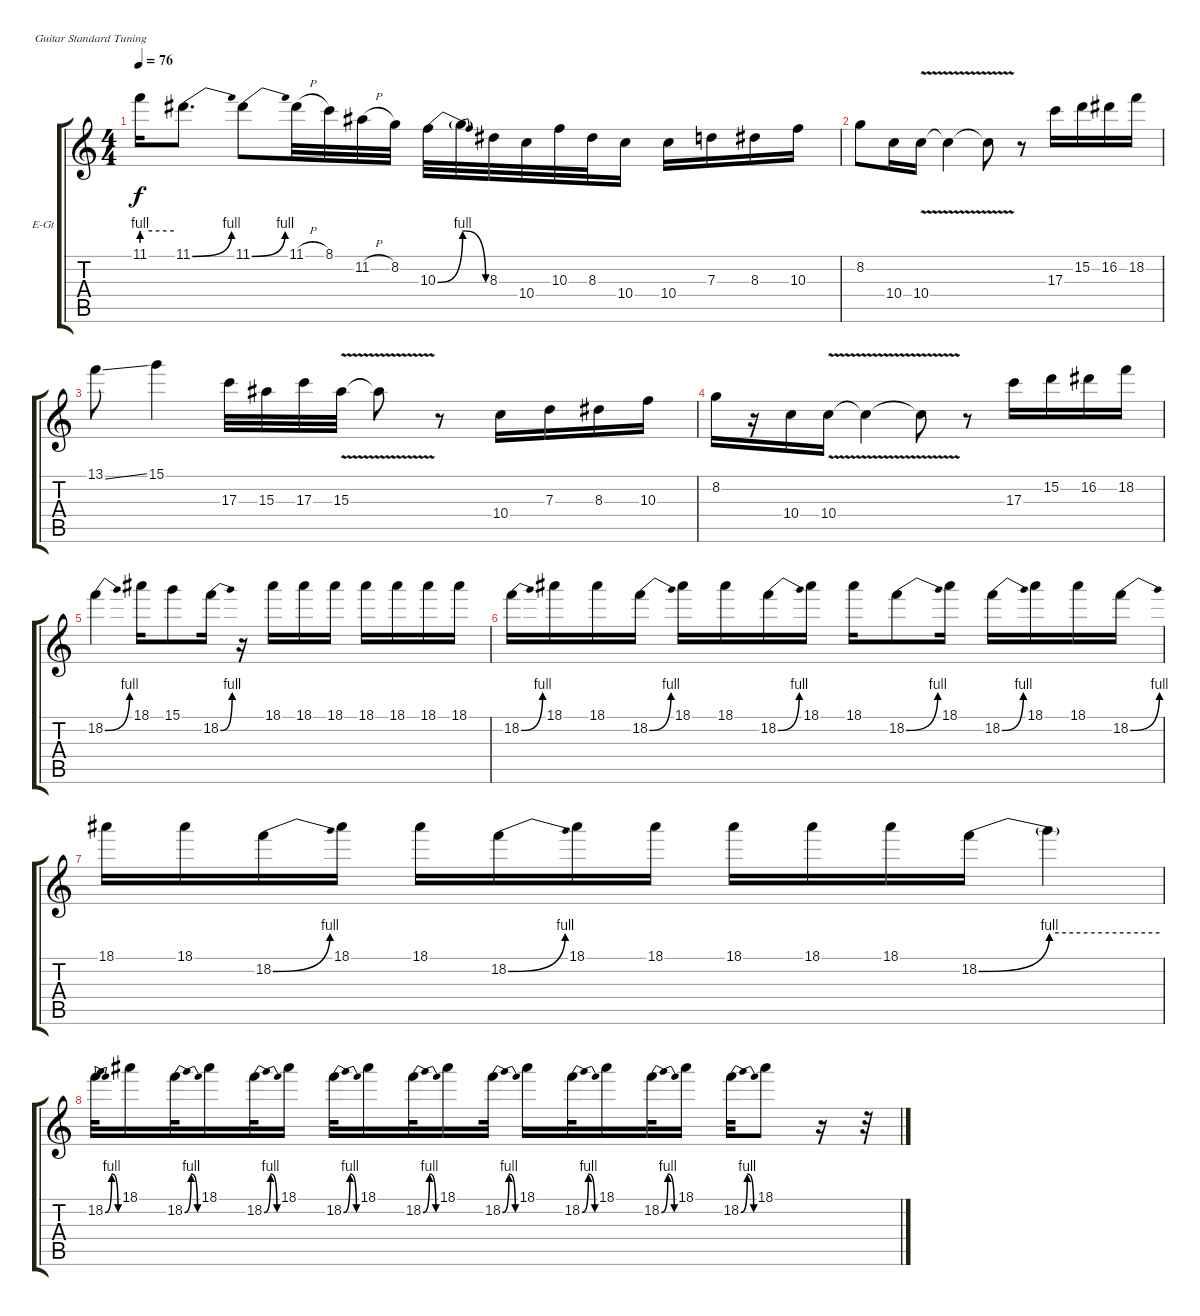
\bracketExtendMode groupsimilarinstruments
\firstSystemTrackNameOrientation horizontal
\otherSystemsTrackNameOrientation horizontal
\track ("Solo Guitar" "E-Gt") {instrument overdrivenguitar}
\staff {score tabs}
\tuning (E4 B3 G3 D3 A2 E2)
\ts (4 4)
\tempo 76
\clef g2
\ks c
11.1{be (hold 0 4 60 4) t}.16{dy f} 11.1{be (bend 0 0 60 4)}.8{d} 11.1{be (bend 0 0 60 4)}.8 11.1{h}.32 8.1.32 11.2{h}.32 8.2.32 10.3{be (bend 0 0 60 4)}.32 10.3{be (release 0 4 60 0) t}.32 8.3.32 10.4.32 10.3.32 8.3.32 10.4.16 10.4.16 7.3.16 8.3.16 10.3.16 |
8.2.8 10.4.16 10.4{v}.16 10.4{v t}.4 10.4{v t}.8 r.8 17.3.16 15.2.16 16.2.16 18.2.16 |
13.1{ss}.8 15.1.4 17.3.32 15.3.32 17.3.32 15.3{v}.32 15.3{v t}.8 r.8 10.4.16 7.3.16 8.3.16 10.3.16 |
8.2.16 r.16 10.4.16 10.4{v}.16 10.4{v t}.4 10.4{v t}.8 r.8 17.3.16 15.2.16 16.2.16 18.2.16 |
18.2{be (bend 0 0 60 4)}.4 18.1.16 15.1.8 18.2{be (bend 0 0 60 4)}.16 r.16 18.1.16 18.1.16 18.1.16 18.1.16 18.1.16 18.1.16 18.1.16 |
18.2{be (bend 0 0 60 4)}.16 18.1.16 18.1.16 18.2{be (bend 0 0 60 4)}.16 18.1.16 18.1.16 18.2{be (bend 0 0 60 4)}.16 18.1.16 18.1.16 18.2{be (bend 0 0 60 4)}.8 18.1.16 18.2{be (bend 0 0 60 4)}.16 18.1.16 18.1.16 18.2{be (bend 0 0 60 4)}.16 |
18.1.16 18.1.16 18.2{be (bend 0 0 60 4)}.16 18.1.16 18.1.16 18.2{be (bend 0 0 60 4)}.16 18.1.16 18.1.16 18.1.16 18.1.16 18.1.16 18.2{be (bend 0 0 60 4)}.16 18.2{be (hold 0 4 60 4) t}.4 |
18.2{be (bendrelease 0 0 30 4 30 4 60 0)}.32 18.1.16 18.2{be (bendrelease 0 0 30 4 30 4 60 0)}.32 18.1.16 18.2{be (bendrelease 0 0 30 4 30 4 60 0)}.32 18.1.16 18.2{be (bendrelease 0 0 30 4 30 4 60 0)}.32 18.1.16 18.2{be (bendrelease 0 0 30 4 30 4 60 0)}.32 18.1.16 18.2{be (bendrelease 0 0 30 4 30 4 60 0)}.32 18.1.16 18.2{be (bendrelease 0 0 30 4 30 4 60 0)}.32 18.1.16 18.2{be (bendrelease 0 0 30 4 30 4 60 0)}.32 18.1.16 18.2{be (bendrelease 0 0 30 4 30 4 60 0)}.32 18.1.8 r.16 r.32
